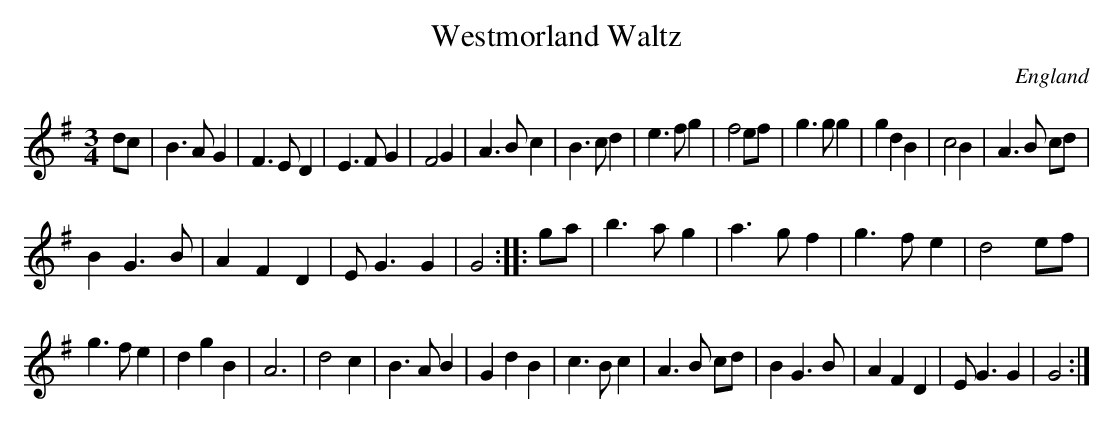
X:1
T:Westmorland Waltz
O:England
M:3/4
K:G
dc | \
B3AG2 | F3ED2 | E3FG2 | F4G2 |\
A3Bc2 | B3cd2 | e3fg2 | f4 ef |\
g3gg2 | g2d2B2 | c4 B2 | A3B cd |
B2G3B | A2F2D2 | EG3 G2 | G4 ::\
ga | \
b3ag2 | a3gf2 | g3fe2 | d4 ef |
g3fe2 | d2g2B2 | A6 | d4 c2 |\
B3AB2 | G2d2B2 | c3Bc2 | A3B cd | \
B2G3B | A2F2D2 | EG3G2 | G4 :|
